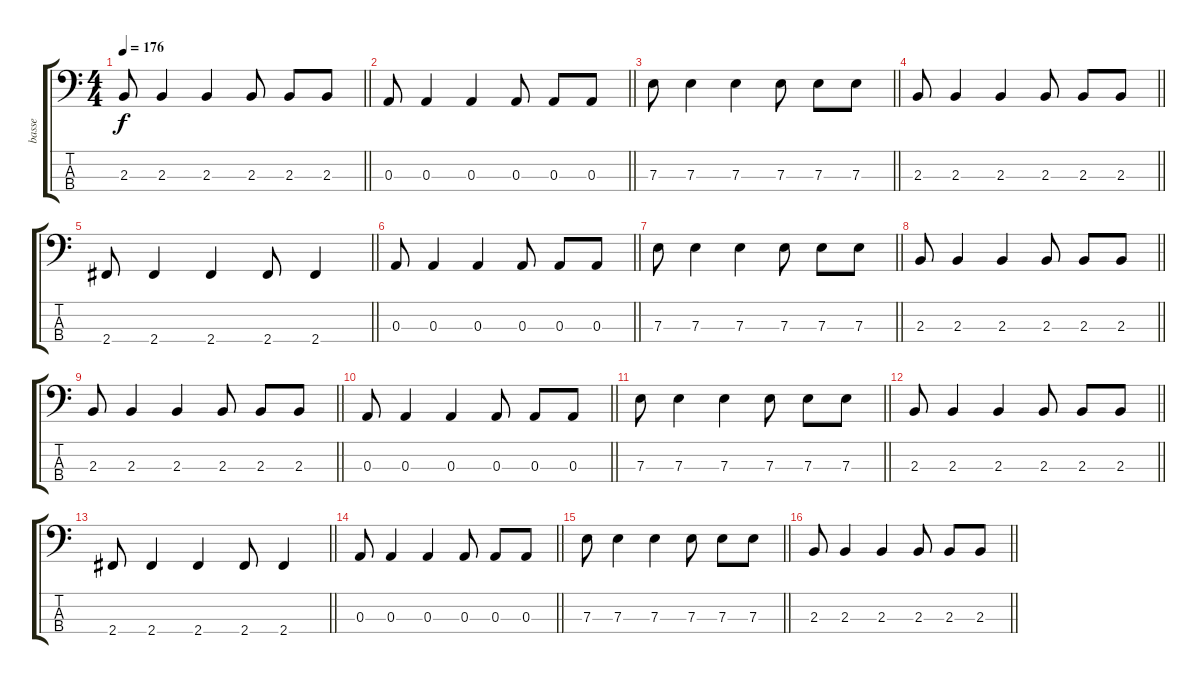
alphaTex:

\track ("basse" "basse") {instrument electricbassfinger}
\staff {score tabs}
\tuning (G2 D2 A1 E1) {hide}
\ts (4 4)
\tempo 176
\clef f4
\barLineRight lightlight
\ks c
2.3.8{dy f} 2.3.4 2.3.4 2.3.8 2.3.8 2.3.8 |
\barLineRight lightlight
0.3.8 0.3.4 0.3.4 0.3.8 0.3.8 0.3.8 |
\barLineRight lightlight
7.3.8 7.3.4 7.3.4 7.3.8 7.3.8 7.3.8 |
\barLineRight lightlight
2.3.8 2.3.4 2.3.4 2.3.8 2.3.8 2.3.8 |
\barLineRight lightlight
2.4.8 2.4.4 2.4.4 2.4.8 2.4.4 |
\barLineRight lightlight
0.3.8 0.3.4 0.3.4 0.3.8 0.3.8 0.3.8 |
\barLineRight lightlight
7.3.8 7.3.4 7.3.4 7.3.8 7.3.8 7.3.8 |
\barLineRight lightlight
2.3.8 2.3.4 2.3.4 2.3.8 2.3.8 2.3.8 |
\barLineRight lightlight
2.3.8 2.3.4 2.3.4 2.3.8 2.3.8 2.3.8 |
\barLineRight lightlight
0.3.8 0.3.4 0.3.4 0.3.8 0.3.8 0.3.8 |
\barLineRight lightlight
7.3.8 7.3.4 7.3.4 7.3.8 7.3.8 7.3.8 |
\barLineRight lightlight
2.3.8 2.3.4 2.3.4 2.3.8 2.3.8 2.3.8 |
\barLineRight lightlight
2.4.8 2.4.4 2.4.4 2.4.8 2.4.4 |
\barLineRight lightlight
0.3.8 0.3.4 0.3.4 0.3.8 0.3.8 0.3.8 |
\barLineRight lightlight
7.3.8 7.3.4 7.3.4 7.3.8 7.3.8 7.3.8 |
\barLineRight lightlight
2.3.8 2.3.4 2.3.4 2.3.8 2.3.8 2.3.8
